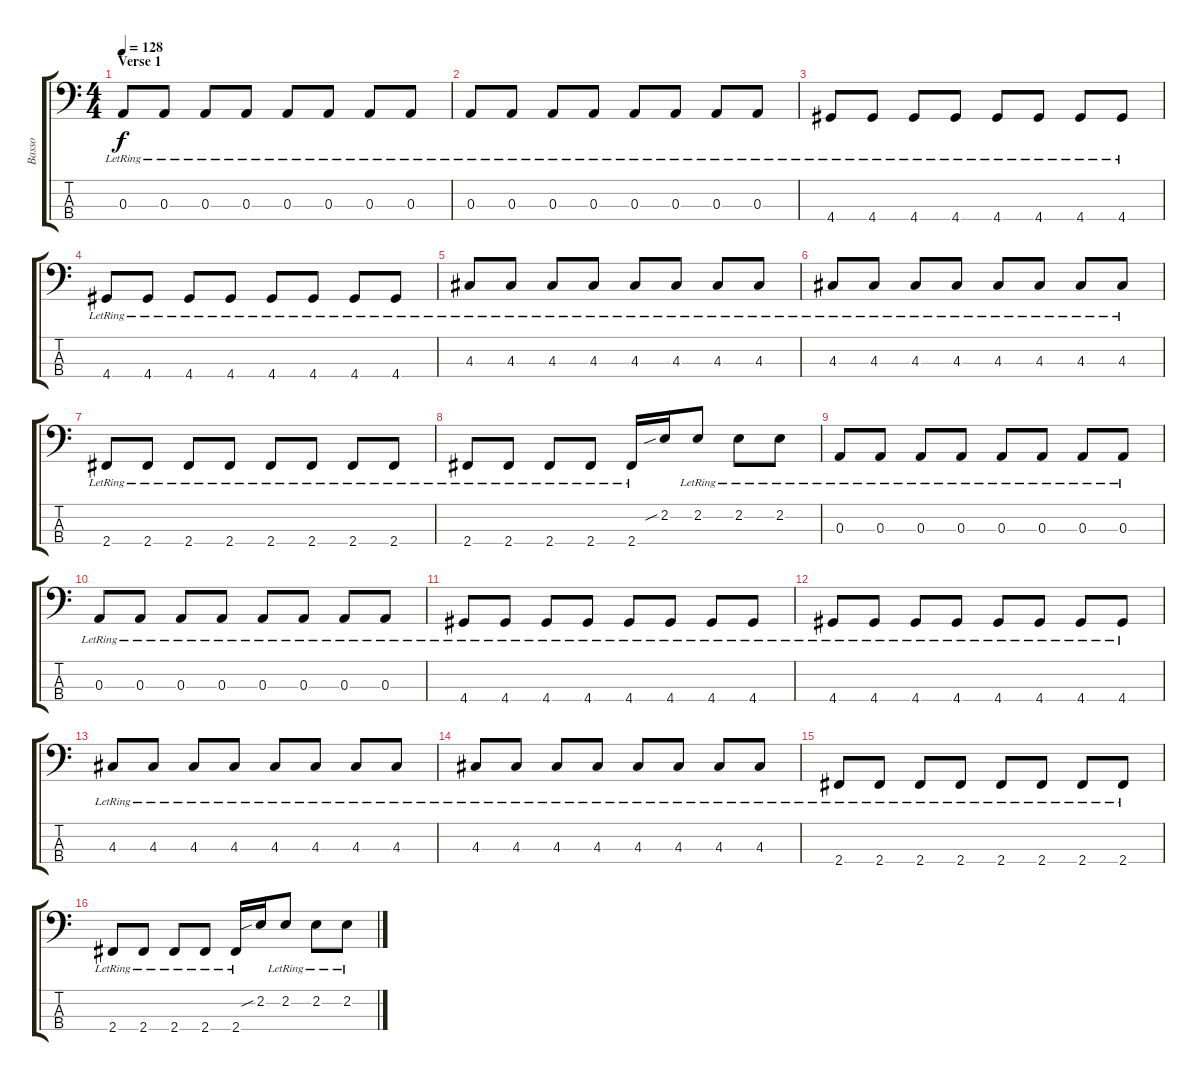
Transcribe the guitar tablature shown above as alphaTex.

\track ("Basso" "Basso") {instrument slapbass2}
\staff {score tabs}
\tuning (G2 D2 A1 E1) {hide}
\ts (4 4)
\section ("" "Verse 1")
\tempo 128
\clef f4
\ks c
0.3{lr}.8{dy f} 0.3{lr}.8 0.3{lr}.8 0.3{lr}.8 0.3{lr}.8 0.3{lr}.8 0.3{lr}.8 0.3{lr}.8 |
0.3{lr}.8 0.3{lr}.8 0.3{lr}.8 0.3{lr}.8 0.3{lr}.8 0.3{lr}.8 0.3{lr}.8 0.3{lr}.8 |
4.4{lr}.8 4.4{lr}.8 4.4{lr}.8 4.4{lr}.8 4.4{lr}.8 4.4{lr}.8 4.4{lr}.8 4.4{lr}.8 |
4.4{lr}.8 4.4{lr}.8 4.4{lr}.8 4.4{lr}.8 4.4{lr}.8 4.4{lr}.8 4.4{lr}.8 4.4{lr}.8 |
4.3{lr}.8 4.3{lr}.8 4.3{lr}.8 4.3{lr}.8 4.3{lr}.8 4.3{lr}.8 4.3{lr}.8 4.3{lr}.8 |
4.3{lr}.8 4.3{lr}.8 4.3{lr}.8 4.3{lr}.8 4.3{lr}.8 4.3{lr}.8 4.3{lr}.8 4.3{lr}.8 |
2.4{lr}.8 2.4{lr}.8 2.4{lr}.8 2.4{lr}.8 2.4{lr}.8 2.4{lr}.8 2.4{lr}.8 2.4{lr}.8 |
2.4{lr}.8 2.4{lr}.8 2.4{lr}.8 2.4{lr}.8 2.4{lr}.16 2.2{sib}.16 2.2{lr}.8 2.2{lr}.8 2.2{lr}.8 |
0.3{lr}.8 0.3{lr}.8 0.3{lr}.8 0.3{lr}.8 0.3{lr}.8 0.3{lr}.8 0.3{lr}.8 0.3{lr}.8 |
0.3{lr}.8 0.3{lr}.8 0.3{lr}.8 0.3{lr}.8 0.3{lr}.8 0.3{lr}.8 0.3{lr}.8 0.3{lr}.8 |
4.4{lr}.8 4.4{lr}.8 4.4{lr}.8 4.4{lr}.8 4.4{lr}.8 4.4{lr}.8 4.4{lr}.8 4.4{lr}.8 |
4.4{lr}.8 4.4{lr}.8 4.4{lr}.8 4.4{lr}.8 4.4{lr}.8 4.4{lr}.8 4.4{lr}.8 4.4{lr}.8 |
4.3{lr}.8 4.3{lr}.8 4.3{lr}.8 4.3{lr}.8 4.3{lr}.8 4.3{lr}.8 4.3{lr}.8 4.3{lr}.8 |
4.3{lr}.8 4.3{lr}.8 4.3{lr}.8 4.3{lr}.8 4.3{lr}.8 4.3{lr}.8 4.3{lr}.8 4.3{lr}.8 |
2.4{lr}.8 2.4{lr}.8 2.4{lr}.8 2.4{lr}.8 2.4{lr}.8 2.4{lr}.8 2.4{lr}.8 2.4{lr}.8 |
2.4{lr}.8 2.4{lr}.8 2.4{lr}.8 2.4{lr}.8 2.4{lr}.16 2.2{sib}.16 2.2{lr}.8 2.2{lr}.8 2.2{lr}.8
